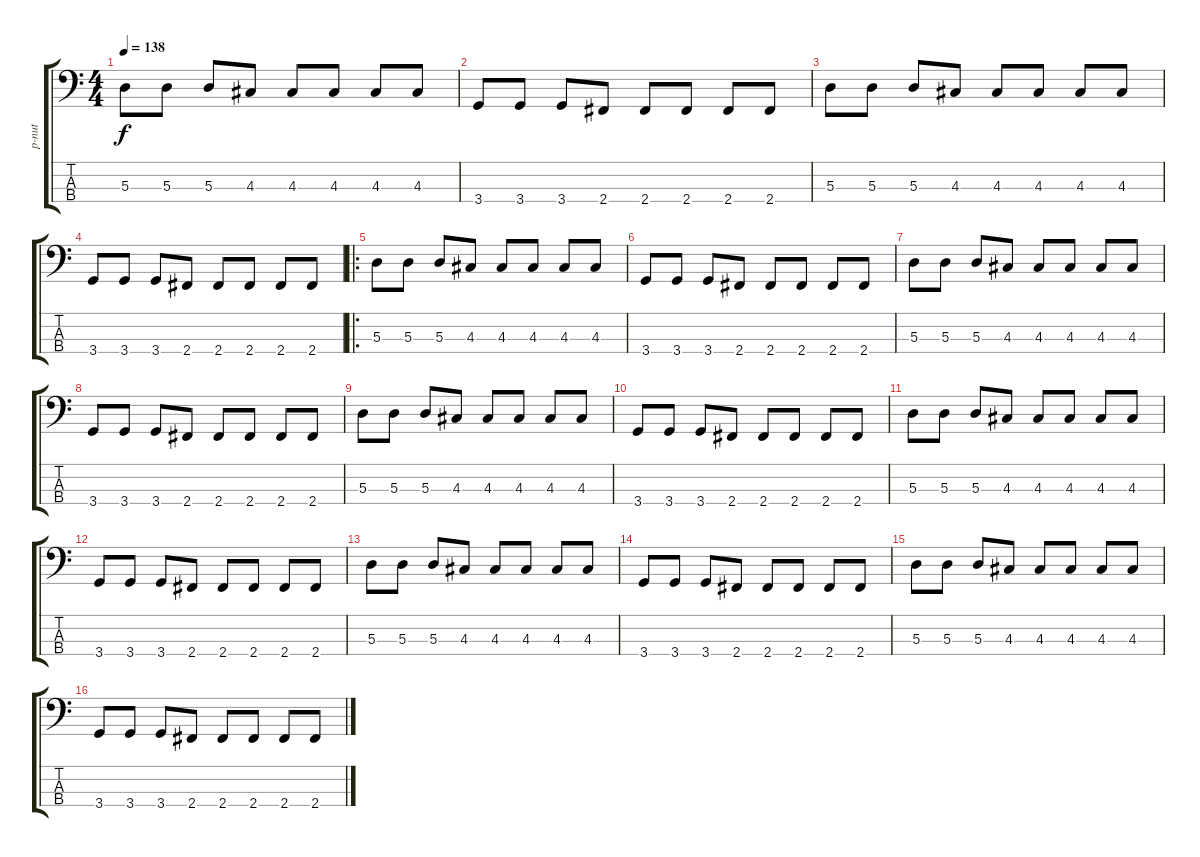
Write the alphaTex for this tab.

\track ("p-nut" "p-nut") {instrument electricbasspick}
\staff {score tabs}
\tuning (G2 D2 A1 E1) {hide}
\ts (4 4)
\tempo 138
\clef f4
\ks c
5.3.8{dy f instrument electricbasspick} 5.3.8 5.3.8 4.3.8 4.3.8 4.3.8 4.3.8 4.3.8 |
3.4.8 3.4.8 3.4.8 2.4.8 2.4.8 2.4.8 2.4.8 2.4.8 |
5.3.8 5.3.8 5.3.8 4.3.8 4.3.8 4.3.8 4.3.8 4.3.8 |
3.4.8 3.4.8 3.4.8 2.4.8 2.4.8 2.4.8 2.4.8 2.4.8 |
\ro
5.3.8 5.3.8 5.3.8 4.3.8 4.3.8 4.3.8 4.3.8 4.3.8 |
3.4.8 3.4.8 3.4.8 2.4.8 2.4.8 2.4.8 2.4.8 2.4.8 |
5.3.8 5.3.8 5.3.8 4.3.8 4.3.8 4.3.8 4.3.8 4.3.8 |
3.4.8 3.4.8 3.4.8 2.4.8 2.4.8 2.4.8 2.4.8 2.4.8 |
5.3.8 5.3.8 5.3.8 4.3.8 4.3.8 4.3.8 4.3.8 4.3.8 |
3.4.8 3.4.8 3.4.8 2.4.8 2.4.8 2.4.8 2.4.8 2.4.8 |
5.3.8 5.3.8 5.3.8 4.3.8 4.3.8 4.3.8 4.3.8 4.3.8 |
3.4.8 3.4.8 3.4.8 2.4.8 2.4.8 2.4.8 2.4.8 2.4.8 |
5.3.8 5.3.8 5.3.8 4.3.8 4.3.8 4.3.8 4.3.8 4.3.8 |
3.4.8 3.4.8 3.4.8 2.4.8 2.4.8 2.4.8 2.4.8 2.4.8 |
5.3.8 5.3.8 5.3.8 4.3.8 4.3.8 4.3.8 4.3.8 4.3.8 |
3.4.8 3.4.8 3.4.8 2.4.8 2.4.8 2.4.8 2.4.8 2.4.8
